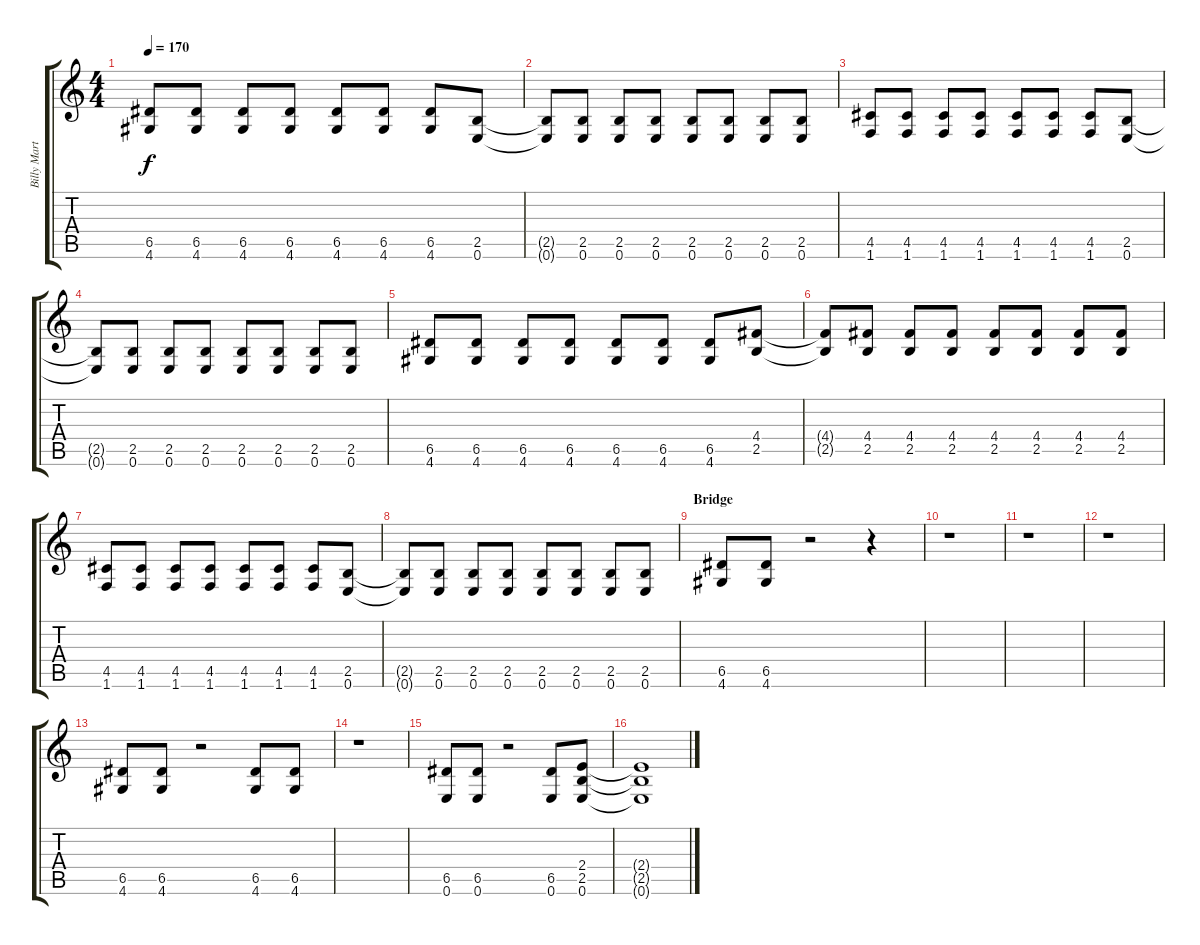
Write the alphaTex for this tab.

\track ("Billy Martin" "Billy Mart") {instrument distortionguitar}
\staff {score tabs}
\tuning (E4 B3 G3 D3 A2 E2) {hide}
\ts (4 4)
\tempo 170
\clef g2
\ks c
(6.5 4.6).8{dy f} (6.5 4.6).8 (6.5 4.6).8 (6.5 4.6).8 (6.5 4.6).8 (6.5 4.6).8 (6.5 4.6).8 (2.5 0.6).8 |
(2.5{t} 0.6{t}).8 (2.5 0.6).8 (2.5 0.6).8 (2.5 0.6).8 (2.5 0.6).8 (2.5 0.6).8 (2.5 0.6).8 (2.5 0.6).8 |
(4.5 1.6).8 (4.5 1.6).8 (4.5 1.6).8 (4.5 1.6).8 (4.5 1.6).8 (4.5 1.6).8 (4.5 1.6).8 (2.5 0.6).8 |
(2.5{t} 0.6{t}).8 (2.5 0.6).8 (2.5 0.6).8 (2.5 0.6).8 (2.5 0.6).8 (2.5 0.6).8 (2.5 0.6).8 (2.5 0.6).8 |
(6.5 4.6).8 (6.5 4.6).8 (6.5 4.6).8 (6.5 4.6).8 (6.5 4.6).8 (6.5 4.6).8 (6.5 4.6).8 (4.4 2.5).8 |
(4.4{t} 2.5{t}).8 (4.4 2.5).8 (4.4 2.5).8 (4.4 2.5).8 (4.4 2.5).8 (4.4 2.5).8 (4.4 2.5).8 (4.4 2.5).8 |
(4.5 1.6).8 (4.5 1.6).8 (4.5 1.6).8 (4.5 1.6).8 (4.5 1.6).8 (4.5 1.6).8 (4.5 1.6).8 (2.5 0.6).8 |
(2.5{t} 0.6{t}).8 (2.5 0.6).8 (2.5 0.6).8 (2.5 0.6).8 (2.5 0.6).8 (2.5 0.6).8 (2.5 0.6).8 (2.5 0.6).8 |
\section ("" "Bridge")
(6.5 4.6).8{balance 8} (6.5 4.6).8 r.2 r.4 |
r.1 |
r.1 |
r.1 |
(6.5 4.6).8 (6.5 4.6).8 r.2 (6.5 4.6).8 (6.5 4.6).8 |
r.1 |
(6.5 0.6).8 (6.5 0.6).8 r.2 (6.5 0.6).8 (2.4 2.5 0.6).8 |
(2.4{t} 2.5{t} 0.6{t}).1
